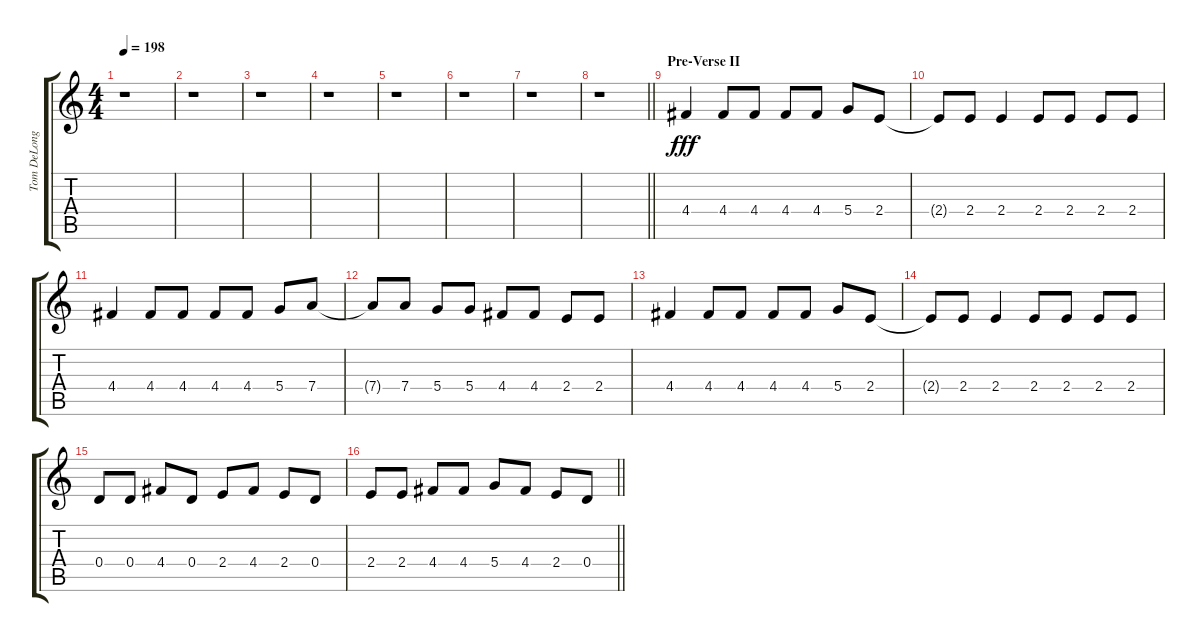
\track ("Tom DeLonge Overdub" "Tom DeLong") {instrument distortionguitar}
\staff {score tabs}
\tuning (E4 B3 G3 D3 A2 E2) {hide}
\ts (4 4)
\tempo 198
\clef g2
\ks c
r.1{dy fff} |
r.1 |
r.1 |
r.1 |
r.1 |
r.1 |
r.1 |
\barLineRight lightlight
r.1 |
\section ("" "Pre-Verse II")
4.4.4 4.4.8 4.4.8 4.4.8 4.4.8 5.4.8 2.4.8 |
2.4{t}.8 2.4.8 2.4.4 2.4.8 2.4.8 2.4.8 2.4.8 |
4.4.4 4.4.8 4.4.8 4.4.8 4.4.8 5.4.8 7.4.8 |
7.4{t}.8 7.4.8 5.4.8 5.4.8 4.4.8 4.4.8 2.4.8 2.4.8 |
4.4.4 4.4.8 4.4.8 4.4.8 4.4.8 5.4.8 2.4.8 |
2.4{t}.8 2.4.8 2.4.4 2.4.8 2.4.8 2.4.8 2.4.8 |
0.4.8 0.4.8 4.4.8 0.4.8 2.4.8 4.4.8 2.4.8 0.4.8 |
\barLineRight lightlight
2.4.8 2.4.8 4.4.8 4.4.8 5.4.8 4.4.8 2.4.8 0.4.8
